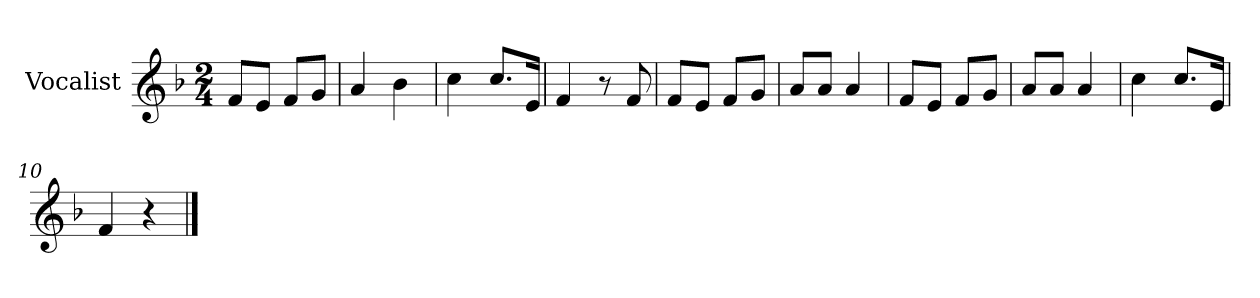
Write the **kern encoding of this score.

**kern
*part1
*staff1
*I"Vocalist
*k[b-]
*F:
*M2/4
=1
8fL
8eJ
8fL
8gJ
=2
4a
4b-
=3
4cc
8.ccL
16eJk
=4
4f
8r
8f
=5
8fL
8eJ
8fL
8gJ
=6
8aL
8aJ
4a
=7
8fL
8eJ
8fL
8gJ
=8
8aL
8aJ
4a
=9
4cc
8.ccL
16eJk
=10
4f
4r
==
*-
